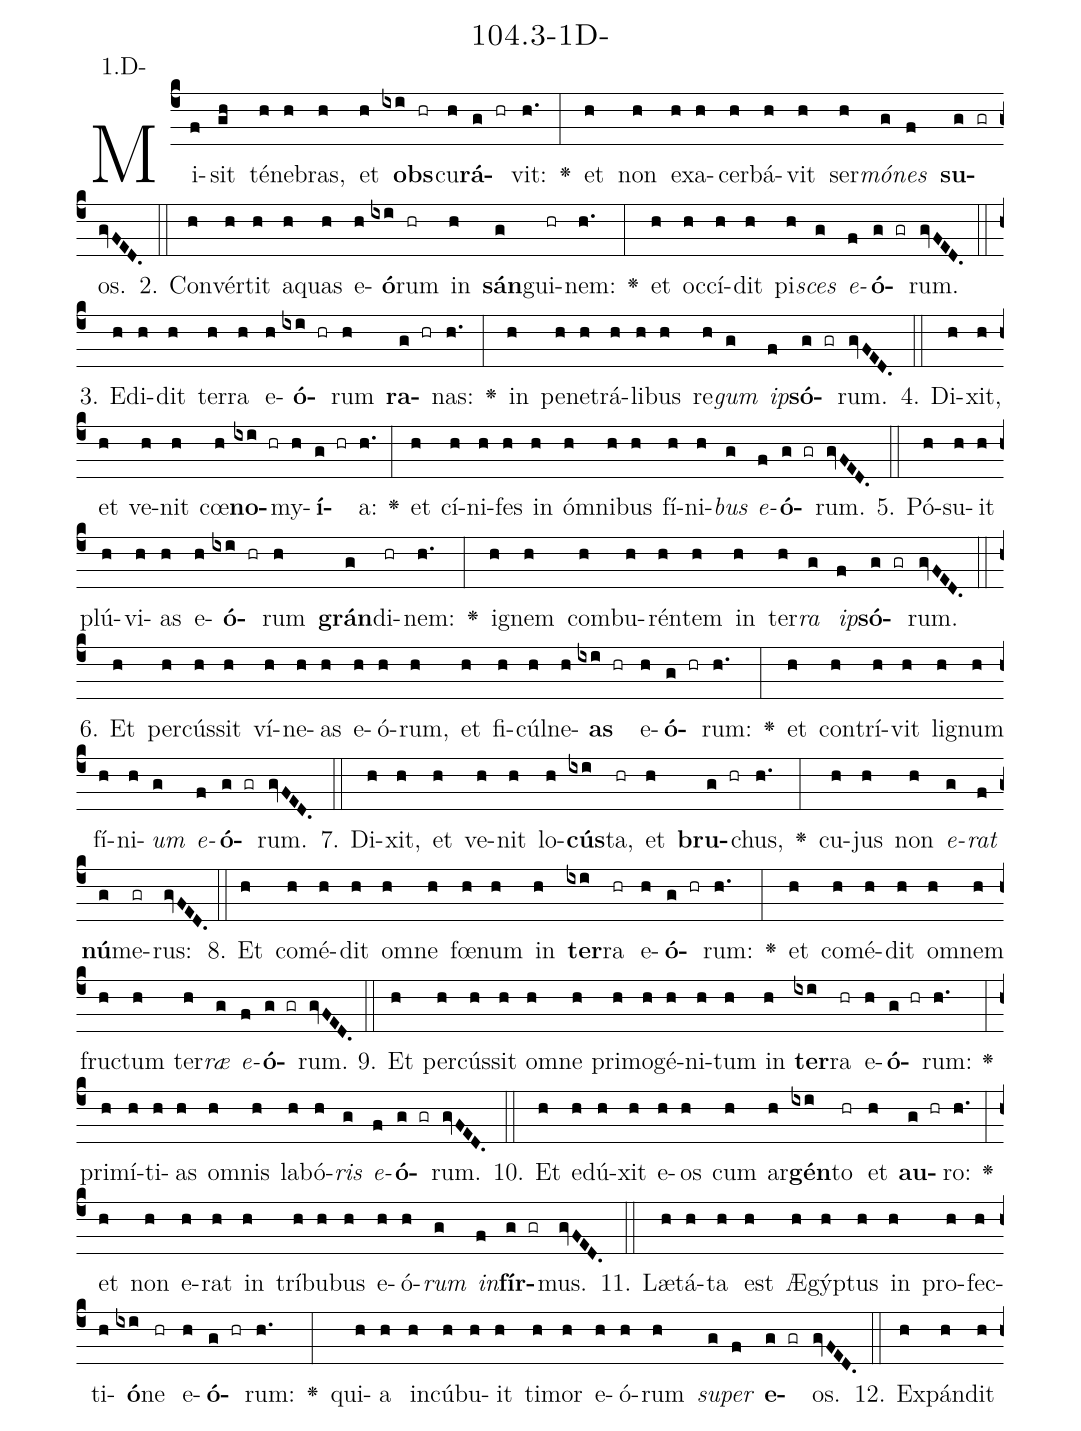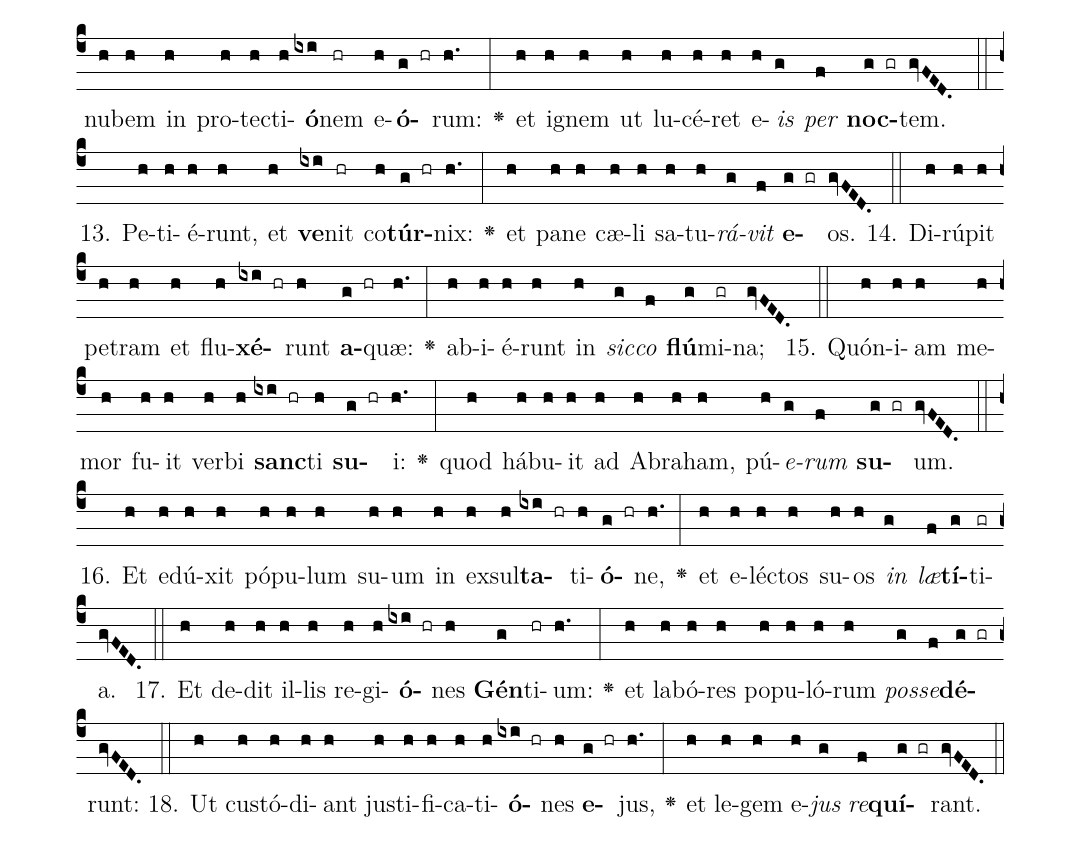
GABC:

name: 104.3-1D-;
annotation: 1.D-;
%%
(c4)Mi(f)sit(gh) té(h)ne(h)bras,(h) et(h) <b>obs</b>(ixi hr)cu(h)<b>rá</b>(g hr)vit:(h.) <v>\greheightstar</v>(:) et(h) non(h) ex(h)a(h)cer(h)bá(h)vit(h) ser(h)<i>mó</i>(g)<i>nes</i>(f) <b>su</b>(g gr)os.(gvFED.) (::)
2. Con(h)vér(h)tit(h) a(h)quas(h) e(h)<b>ó</b>(ixi)rum(hr) in(h) <b>sán</b>(g)gui(hr)nem:(h.) <v>\greheightstar</v>(:) et(h) oc(h)cí(h)dit(h) pi(h)<i>sces</i>(g) <i>e</i>(f)<b>ó</b>(g gr)rum.(gvFED.) (::)
3. E(h)di(h)dit(h) ter(h)ra(h) e(h)<b>ó</b>(ixi hr)rum(h) <b>ra</b>(g hr)nas:(h.) <v>\greheightstar</v>(:) in(h) pe(h)ne(h)trá(h)li(h)bus(h) re(h)<i>gum</i>(g) <i>ip</i>(f)<b>só</b>(g gr)rum.(gvFED.) (::)
4. Di(h)xit,(h) et(h) ve(h)nit(h) cœ(h)<b>no</b>(ixi hr)my(h)<b>í</b>(g hr)a:(h.) <v>\greheightstar</v>(:) et(h) cí(h)ni(h)fes(h) in(h) óm(h)ni(h)bus(h) fí(h)ni(h)<i>bus</i>(g) <i>e</i>(f)<b>ó</b>(g gr)rum.(gvFED.) (::)
5. Pó(h)su(h)it(h) plú(h)vi(h)as(h) e(h)<b>ó</b>(ixi hr)rum(h) <b>grán</b>(g)di(hr)nem:(h.) <v>\greheightstar</v>(:) i(h)gnem(h) com(h)bu(h)rén(h)tem(h) in(h) ter(h)<i>ra</i>(g) <i>ip</i>(f)<b>só</b>(g gr)rum.(gvFED.) (::)
6. Et(h) per(h)cús(h)sit(h) ví(h)ne(h)as(h) e(h)ó(h)rum,(h) et(h) fi(h)cúl(h)ne(h)<b>as</b>(ixi hr) e(h)<b>ó</b>(g hr)rum:(h.) <v>\greheightstar</v>(:) et(h) con(h)trí(h)vit(h) li(h)gnum(h) fí(h)ni(h)<i>um</i>(g) <i>e</i>(f)<b>ó</b>(g gr)rum.(gvFED.) (::)
7. Di(h)xit,(h) et(h) ve(h)nit(h) lo(h)<b>cús</b>(ixi)ta,(hr) et(h) <b>bru</b>(g hr)chus,(h.) <v>\greheightstar</v>(:) cu(h)jus(h) non(h) <i>e</i>(g)<i>rat</i>(f) <b>nú</b>(g)me(gr)rus:(gvFED.) (::)
8. Et(h) com(h)é(h)dit(h) om(h)ne(h) fœ(h)num(h) in(h) <b>ter</b>(ixi)ra(hr) e(h)<b>ó</b>(g hr)rum:(h.) <v>\greheightstar</v>(:) et(h) com(h)é(h)dit(h) om(h)nem(h) fruc(h)tum(h) ter(h)<i>ræ</i>(g) <i>e</i>(f)<b>ó</b>(g gr)rum.(gvFED.) (::)
9. Et(h) per(h)cús(h)sit(h) om(h)ne(h) pri(h)mo(h)gé(h)ni(h)tum(h) in(h) <b>ter</b>(ixi)ra(hr) e(h)<b>ó</b>(g hr)rum:(h.) <v>\greheightstar</v>(:) pri(h)mí(h)ti(h)as(h) om(h)nis(h) la(h)bó(h)<i>ris</i>(g) <i>e</i>(f)<b>ó</b>(g gr)rum.(gvFED.) (::)
10. Et(h) e(h)dú(h)xit(h) e(h)os(h) cum(h) ar(h)<b>gén</b>(ixi)to(hr) et(h) <b>au</b>(g hr)ro:(h.) <v>\greheightstar</v>(:) et(h) non(h) e(h)rat(h) in(h) trí(h)bu(h)bus(h) e(h)ó(h)<i>rum</i>(g) <i>in</i>(f)<b>fír</b>(g gr)mus.(gvFED.) (::)
11. Læ(h)tá(h)ta(h) est(h) Æ(h)gýp(h)tus(h) in(h) pro(h)fec(h)ti(h)<b>ó</b>(ixi)ne(hr) e(h)<b>ó</b>(g hr)rum:(h.) <v>\greheightstar</v>(:) qui(h)a(h) in(h)cú(h)bu(h)it(h) ti(h)mor(h) e(h)ó(h)rum(h) <i>su</i>(g)<i>per</i>(f) <b>e</b>(g gr)os.(gvFED.) (::)
12. Ex(h)pán(h)dit(h) nu(h)bem(h) in(h) pro(h)tec(h)ti(h)<b>ó</b>(ixi)nem(hr) e(h)<b>ó</b>(g hr)rum:(h.) <v>\greheightstar</v>(:) et(h) i(h)gnem(h) ut(h) lu(h)cé(h)ret(h) e(h)<i>is</i>(g) <i>per</i>(f) <b>noc</b>(g gr)tem.(gvFED.) (::)
13. Pe(h)ti(h)é(h)runt,(h) et(h) <b>ve</b>(ixi)nit(hr) co(h)<b>túr</b>(g hr)nix:(h.) <v>\greheightstar</v>(:) et(h) pa(h)ne(h) cæ(h)li(h) sa(h)tu(h)<i>rá</i>(g)<i>vit</i>(f) <b>e</b>(g gr)os.(gvFED.) (::)
14. Di(h)rú(h)pit(h) pe(h)tram(h) et(h) flu(h)<b>xé</b>(ixi hr)runt(h) <b>a</b>(g hr)quæ:(h.) <v>\greheightstar</v>(:) ab(h)i(h)é(h)runt(h) in(h) <i>sic</i>(g)<i>co</i>(f) <b>flú</b>(g)mi(gr)na;(gvFED.) (::)
15. Quón(h)i(h)am(h) me(h)mor(h) fu(h)it(h) ver(h)bi(h) <b>sanc</b>(ixi hr)ti(h) <b>su</b>(g hr)i:(h.) <v>\greheightstar</v>(:) quod(h) há(h)bu(h)it(h) ad(h) A(h)bra(h)ham,(h) pú(h)<i>e</i>(g)<i>rum</i>(f) <b>su</b>(g gr)um.(gvFED.) (::)
16. Et(h) e(h)dú(h)xit(h) pó(h)pu(h)lum(h) su(h)um(h) in(h) ex(h)sul(h)<b>ta</b>(ixi hr)ti(h)<b>ó</b>(g hr)ne,(h.) <v>\greheightstar</v>(:) et(h) e(h)léc(h)tos(h) su(h)os(h) <i>in</i>(g) <i>læ</i>(f)<b>tí</b>(g)ti(gr)a.(gvFED.) (::)
17. Et(h) de(h)dit(h) il(h)lis(h) re(h)gi(h)<b>ó</b>(ixi hr)nes(h) <b>Gén</b>(g)ti(hr)um:(h.) <v>\greheightstar</v>(:) et(h) la(h)bó(h)res(h) po(h)pu(h)ló(h)rum(h) <i>pos</i>(g)<i>se</i>(f)<b>dé</b>(g gr)runt:(gvFED.) (::)
18. Ut(h) cus(h)tó(h)di(h)ant(h) jus(h)ti(h)fi(h)ca(h)ti(h)<b>ó</b>(ixi hr)nes(h) <b>e</b>(g hr)jus,(h.) <v>\greheightstar</v>(:) et(h) le(h)gem(h) e(h)<i>jus</i>(g) <i>re</i>(f)<b>quí</b>(g gr)rant.(gvFED.) (::)
